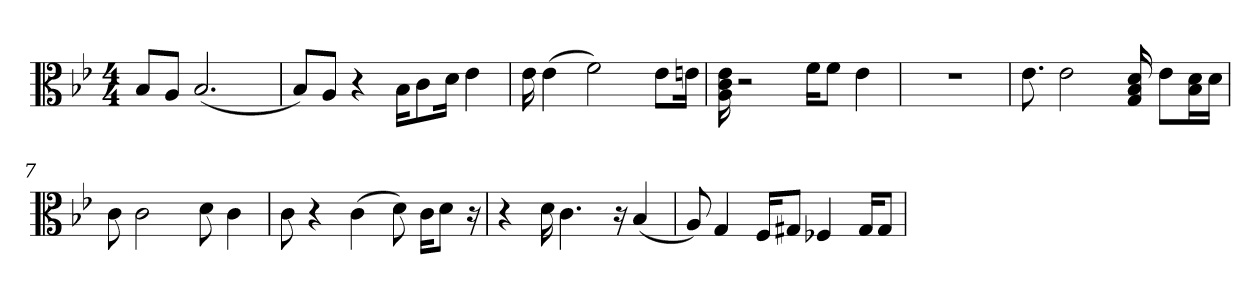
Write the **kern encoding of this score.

**kern
*part1
*staff1
*clefC3
*k[b-e-]
*M4/4
=1
8B-/L
8A/J
(2.B-
=2
8B-/L)
8A/J
4r
16B-\KL
8c\
16d\Jk
4e-
=3
16e-
(4e-
2f)
8e-\L
16en\Jk
=4
16A 16c 16e-
2r
16f\KL
8f\J
4e-
=5
1r
=6
8.e-
2e-
16G 16B- 16d
8e-\L
16B-\ 16d\L
16d\JJ
=7
8c
2c
8d
4c
=8
8c
4r
(4c
8d)
16c\KL
8d\J
16r
=9
4r
16d
4.c
16r
(4B-
=10
8A)
4G
16F/KL
8G#X/J
4F-X
16G#/KL
8G#/J
=
*-
